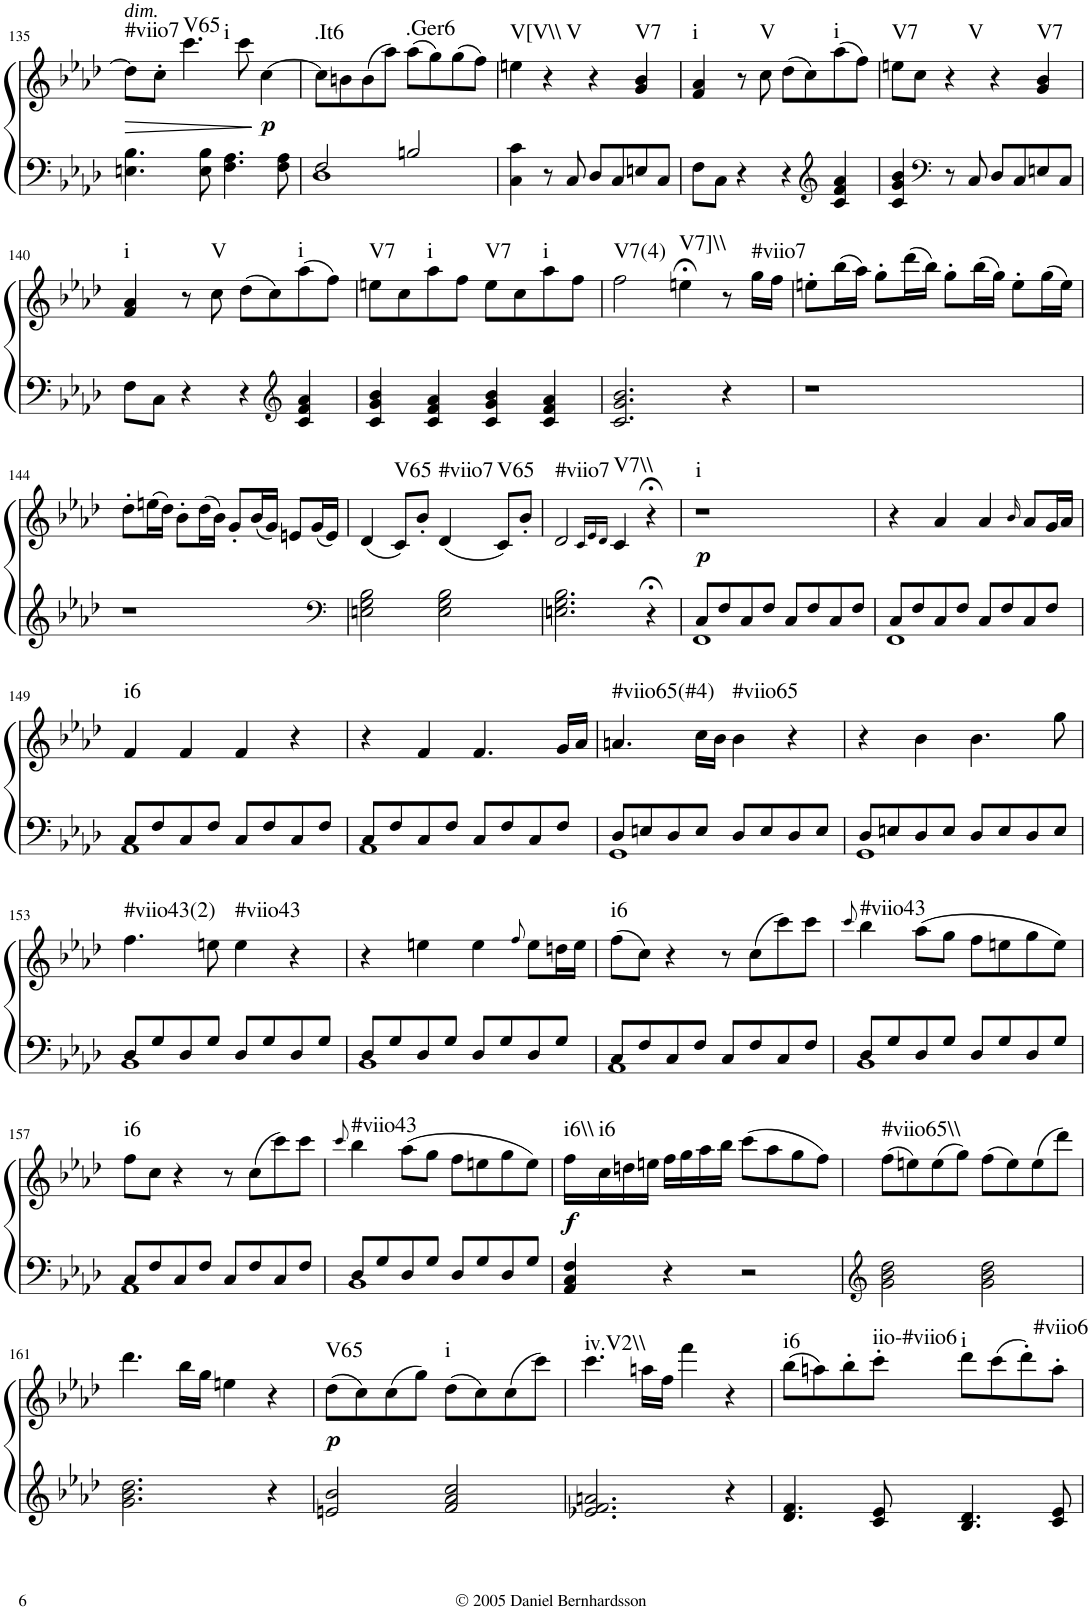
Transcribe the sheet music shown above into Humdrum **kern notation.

**kern	**kern	**dynam	**harte
*part1	*part1	*part1	*part1
*staff2	*staff1	*staff1/2	*
*I"Piano	*	*	*
*I'Pno.	*	*	*
!!LO:PB:g=z
*clefF4	*clefG2	*	*
*k[b-e-a-d-]	*k[b-e-a-d-]	*	*
*M4/4	*M4/4	*	*
*met(c)	*met(c)	*	*
=135	=135	=135	=135
!	!LO:TX:a:i:t=dim.	!	!
!	!	!LO:HP:b	!LO:H:kt=#viio7
4.En\ 4.B-\	8dd-\L]	>	N
.	8cc'\J	.	.
!	!	!	!LO:H:n=1:kt=V65
!	!	!	!LO:H:n=2:kt=i
.	4.ccc\	.	N N
8E\ 8B-\	.	.	.
4.F\ 4.A-\	.	.	.
.	8ccc\	.	.
!	!	!LO:DY:n=1:b	!
.	[4cc\	] p	.
8F\ 8A-\	.	.	.
=136	=136	=136	=136
*^	*	*	*
!	!	!	!	!LO:H:kt=.It6
2F/	1D-	8cc\L]	.	N
.	.	8bn\	.	.
.	.	(8b\	.	.
.	.	8aa-\J)	.	.
!	!	!	!	!LO:H:kt=.Ger6
2Bn/	.	(8aa-\L	.	N
.	.	8gg\)	.	.
.	.	(8gg\	.	.
.	.	8ff\J)	.	.
*v	*v	*	*	*
=137	=137	=137	=137
!	!	!	!LO:H:kt=V[V\\
4C\ 4c\	4een\	.	N
!	!	!	!LO:H:kt=V
8r	4r	.	N
8C/	.	.	.
8D-/L	4r	.	.
8C/	.	.	.
!	!	!	!LO:H:kt=V7
8En/	4g/ 4b-/	.	N
8C/J	.	.	.
=138	=138	=138	=138
!	!	!	!LO:H:kt=i
8F\L	4f/ 4a-/	.	N
8C\J	.	.	.
4r	8r	.	.
!	!	!	!LO:H:kt=V
.	8cc\	.	N
4r	(8dd-\L	.	.
.	8cc\)	.	.
*clefG2	*	*	*
!	!	!	!LO:H:kt=i
4c/ 4f/ 4a-/	(8aa-\	.	N
.	8ff\J)	.	.
=139	=139	=139	=139
!	!	!	!LO:H:kt=V7
4c/ 4g/ 4b-/	8een\L	.	N
.	8cc\J	.	.
*clefF4	*	*	*
!	!	!	!LO:H:kt=V
8r	4r	.	N
8C/	.	.	.
8D-/L	4r	.	.
8C/	.	.	.
!	!	!	!LO:H:kt=V7
8En/	4g/ 4b-/	.	N
8C/J	.	.	.
!!LO:LB:g=z
=140	=140	=140	=140
!	!	!	!LO:H:kt=i
8F\L	4f/ 4a-/	.	N
8C\J	.	.	.
4r	8r	.	.
!	!	!	!LO:H:kt=V
.	8cc\	.	N
4r	(8dd-\L	.	.
.	8cc\)	.	.
*clefG2	*	*	*
!	!	!	!LO:H:kt=i
4c/ 4f/ 4a-/	(8aa-\	.	N
.	8ff\J)	.	.
=141	=141	=141	=141
!	!	!	!LO:H:kt=V7
4c/ 4g/ 4b-/	8een\L	.	N
.	8cc\	.	.
!	!	!	!LO:H:kt=i
4c/ 4f/ 4a-/	8aa-\	.	N
.	8ff\J	.	.
!	!	!	!LO:H:kt=V7
4c/ 4g/ 4b-/	8ee\L	.	N
.	8cc\	.	.
!	!	!	!LO:H:kt=i
4c/ 4f/ 4a-/	8aa-\	.	N
.	8ff\J	.	.
=142	=142	=142	=142
!	!	!	!LO:H:kt=V7(4)
2.c/ 2.g/ 2.b-/	2ff\	.	N
!	!	!	!LO:H:kt=V7]\\
.	4een;<\	.	N
4r	8r	.	.
!	!	!	!LO:H:kt=#viio7
.	16gg\LL	.	N
.	16ff\JJ	.	.
=143	=143	=143	=143
1r	8een'\L	.	.
.	(16bb-\L	.	.
.	16aa-\JJ)	.	.
.	8gg'\L	.	.
.	(16ddd-\L	.	.
.	16bb-\JJ)	.	.
.	8gg'\L	.	.
.	(16bb-\L	.	.
.	16gg\JJ)	.	.
.	8ee'\L	.	.
.	(16gg\L	.	.
.	16ee\JJ)	.	.
!!LO:LB:g=z
=144	=144	=144	=144
1r	8dd-'\L	.	.
.	(16een\L	.	.
.	16dd-\JJ)	.	.
.	8b-'\L	.	.
.	(16dd-\L	.	.
.	16b-\JJ)	.	.
.	8g'/L	.	.
.	(16b-/L	.	.
.	16g/JJ)	.	.
.	8en/L	.	.
.	(16g/L	.	.
*clefF4	*	*	*
.	16e/JJ)	.	.
=145	=145	=145	=145
2En\ 2G\ 2B-\	(4d-/	.	.
!	!	!	!LO:H:kt=V65
.	8c/L)	.	N
.	8b-'/J	.	.
!	!	!	!LO:H:kt=#viio7
2E\ 2G\ 2B-\	(4d-/	.	N
!	!	!	!LO:H:kt=V65
.	8c/L)	.	N
.	8b-'/J	.	.
=146	=146	=146	=146
!	!	!	!LO:H:kt=#viio7
2.En\ 2.G\ 2.B-\	2d-/	.	N
.	16qc/LL	.	.
.	16qe-/	.	.
.	16qd-/JJ	.	.
!	!	!	!LO:H:kt=V7\\
.	4c/	.	N
4r;<	4r;<	.	.
=147	=147	=147	=147
*^	*	*	*
!	!	!	!LO:DY:b	!LO:H:kt=i
8C/L	1FF	1r	p	N
8F/	.	.	.	.
8C/	.	.	.	.
8F/J	.	.	.	.
8C/L	.	.	.	.
8F/	.	.	.	.
8C/	.	.	.	.
8F/J	.	.	.	.
=148	=148	=148	=148	=148
8C/L	1FF	4r	.	.
8F/	.	.	.	.
8C/	.	4a-/	.	.
8F/J	.	.	.	.
8C/L	.	4a-/	.	.
8F/	.	.	.	.
.	.	16qb-/	.	.
8C/	.	8a-/L	.	.
8F/J	.	16g/L	.	.
.	.	16a-/JJ	.	.
!!LO:LB:g=z
=149	=149	=149	=149	=149
!	!	!	!	!LO:H:kt=i6
8C/L	1AA-	4f/	.	N
8F/	.	.	.	.
8C/	.	4f/	.	.
8F/J	.	.	.	.
8C/L	.	4f/	.	.
8F/	.	.	.	.
8C/	.	4r	.	.
8F/J	.	.	.	.
=150	=150	=150	=150	=150
8C/L	1AA-	4r	.	.
8F/	.	.	.	.
8C/	.	4f/	.	.
8F/J	.	.	.	.
8C/L	.	4.f/	.	.
8F/	.	.	.	.
8C/	.	.	.	.
8F/J	.	16g/LL	.	.
.	.	16a-/JJ	.	.
=151	=151	=151	=151	=151
!	!	!	!	!LO:H:kt=#viio65(#4)
8D-/L	1GG	4.an/	.	N
8En/	.	.	.	.
8D-/	.	.	.	.
8E/J	.	16cc\LL	.	.
.	.	16b-\JJ	.	.
!	!	!	!	!LO:H:kt=#viio65
8D-/L	.	4b-\	.	N
8E/	.	.	.	.
8D-/	.	4r	.	.
8E/J	.	.	.	.
=152	=152	=152	=152	=152
8D-/L	1GG	4r	.	.
8En/	.	.	.	.
8D-/	.	4b-\	.	.
8E/J	.	.	.	.
8D-/L	.	4.b-\	.	.
8E/	.	.	.	.
8D-/	.	.	.	.
8E/J	.	8gg\	.	.
!!LO:LB:g=z
=153	=153	=153	=153	=153
!	!	!	!	!LO:H:kt=#viio43(2)
8D-/L	1BB-	4.ff\	.	N
8G/	.	.	.	.
8D-/	.	.	.	.
8G/J	.	8een\	.	.
!	!	!	!	!LO:H:kt=#viio43
8D-/L	.	4ee\	.	N
8G/	.	.	.	.
8D-/	.	4r	.	.
8G/J	.	.	.	.
=154	=154	=154	=154	=154
8D-/L	1BB-	4r	.	.
8G/	.	.	.	.
8D-/	.	4een\	.	.
8G/J	.	.	.	.
8D-/L	.	4ee\	.	.
8G/	.	.	.	.
.	.	8qff/	.	.
8D-/	.	8ee\L	.	.
8G/J	.	16ddn\L	.	.
.	.	16ee\JJ	.	.
=155	=155	=155	=155	=155
!	!	!	!	!LO:H:kt=i6
8C/L	1AA-	(8ff\L	.	N
8F/	.	8cc\J)	.	.
8C/	.	4r	.	.
8F/J	.	.	.	.
8C/L	.	8r	.	.
8F/	.	(8cc\L	.	.
8C/	.	8ccc\)	.	.
8F/J	.	8ccc\J	.	.
=156	=156	=156	=156	=156
.	.	8qccc/	.	.
!	!	!	!	!LO:H:kt=#viio43
8D-/L	1BB-	4bb-\	.	N
8G/	.	.	.	.
8D-/	.	(8aa-\L	.	.
8G/J	.	8gg\J	.	.
8D-/L	.	8ff\L	.	.
8G/	.	8een\	.	.
8D-/	.	8gg\	.	.
8G/J	.	8ee\J)	.	.
!!LO:LB:g=z
=157	=157	=157	=157	=157
!	!	!	!	!LO:H:kt=i6
8C/L	1AA-	8ff\L	.	N
8F/	.	8cc\J	.	.
8C/	.	4r	.	.
8F/J	.	.	.	.
8C/L	.	8r	.	.
8F/	.	(8cc\L	.	.
8C/	.	8ccc\)	.	.
8F/J	.	8ccc\J	.	.
=158	=158	=158	=158	=158
.	.	8qccc/	.	.
!	!	!	!	!LO:H:kt=#viio43
8D-/L	1BB-	4bb-\	.	N
8G/	.	.	.	.
8D-/	.	(8aa-\L	.	.
8G/J	.	8gg\J	.	.
8D-/L	.	8ff\L	.	.
8G/	.	8een\	.	.
8D-/	.	8gg\	.	.
8G/J	.	8ee\J)	.	.
*v	*v	*	*	*
=159	=159	=159	=159
!	!	!LO:DY:b	!LO:H:kt=i6\\
4AA-/ 4C/ 4F/	16ff\LL	f	N
!	!	!	!LO:H:kt=i6
.	16cc\	.	N
.	16ddn\	.	.
.	16een\JJ	.	.
4r	16ff\LL	.	.
.	16gg\	.	.
.	16aa-\	.	.
.	16bb-\JJ	.	.
2r	(8ccc\L	.	.
.	8aa-\	.	.
.	8gg\	.	.
.	8ff\J)	.	.
=160	=160	=160	=160
*clefG2	*	*	*
!	!	!	!LO:H:kt=#viio65\\
2g\ 2b-\ 2dd-\	(8ff\L	.	N
.	8een\)	.	.
.	(8ee\	.	.
.	8gg\J)	.	.
2g\ 2b-\ 2dd-\	(8ff\L	.	.
.	8ee\)	.	.
.	(8ee\	.	.
.	8ddd-\J)	.	.
!!LO:LB:g=z
=161	=161	=161	=161
2.g\ 2.b-\ 2.dd-\	4.ddd-\	.	.
.	16bb-\LL	.	.
.	16gg\JJ	.	.
.	4een\	.	.
4r	4r	.	.
=162	=162	=162	=162
!	!	!LO:DY:b	!LO:H:kt=V65
2en/ 2b-/	(8dd-\L	p	N
.	8cc\)	.	.
.	(8cc\	.	.
.	8gg\J)	.	.
!	!	!	!LO:H:kt=i
2f/ 2a-/ 2cc/	(8dd-\L	.	N
.	8cc\)	.	.
.	(8cc\	.	.
.	8ccc\J)	.	.
=163	=163	=163	=163
!	!	!	!LO:H:kt=iv.V2\\
2.e-X/ 2.f/ 2.an/	4.ccc\	.	N
.	16aan\LL	.	.
.	16ff\JJ	.	.
.	4fff\	.	.
4r	4r	.	.
=164	=164	=164	=164
!	!	!	!LO:H:kt=i6
4.d-/ 4.f/	(8bb-\L	.	N
.	8aan\)	.	.
.	8bb-'\	.	.
!	!	!	!LO:H:kt=iio-#viio6
8c/ 8e-/	8ccc'\J	.	N
!	!	!	!LO:H:kt=i
4.B-/ 4.d-/	8ddd-\L	.	N
.	(8ccc\	.	.
.	8ddd-'\)	.	.
!	!	!	!LO:H:kt=#viio6
8c/ 8e-/	8aa'\J	.	N
=	=	=	=
*-	*-	*-	*-
